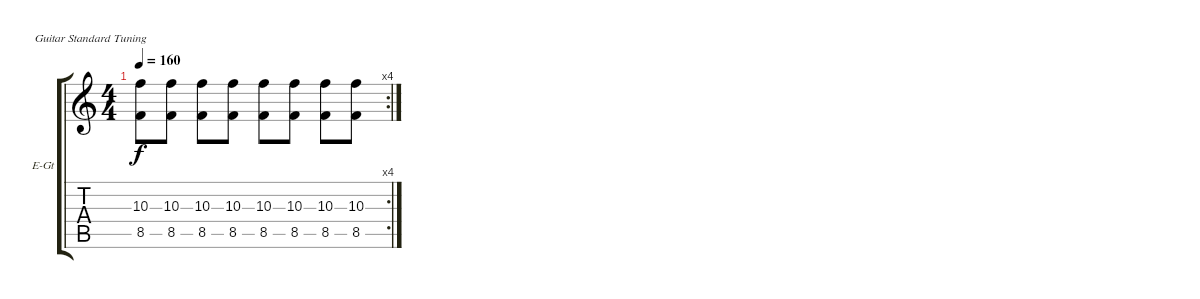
\defaultSystemsLayout 4
\bracketExtendMode groupsimilarinstruments
\firstSystemTrackNameOrientation horizontal
\otherSystemsTrackNameOrientation horizontal
\track ("Electric Guitar" "E-Gt") {instrument distortionguitar}
\staff {score tabs}
\tuning (E4 B3 G3 D3 A2 E2)
\rc 4
\ts (4 4)
\tempo 160
\clef g2
\ks c
(8.5 10.3).8{dy f} (8.5 10.3).8 (8.5 10.3).8 (8.5 10.3).8 (8.5 10.3).8 (8.5 10.3).8 (8.5 10.3).8 (8.5 10.3).8
